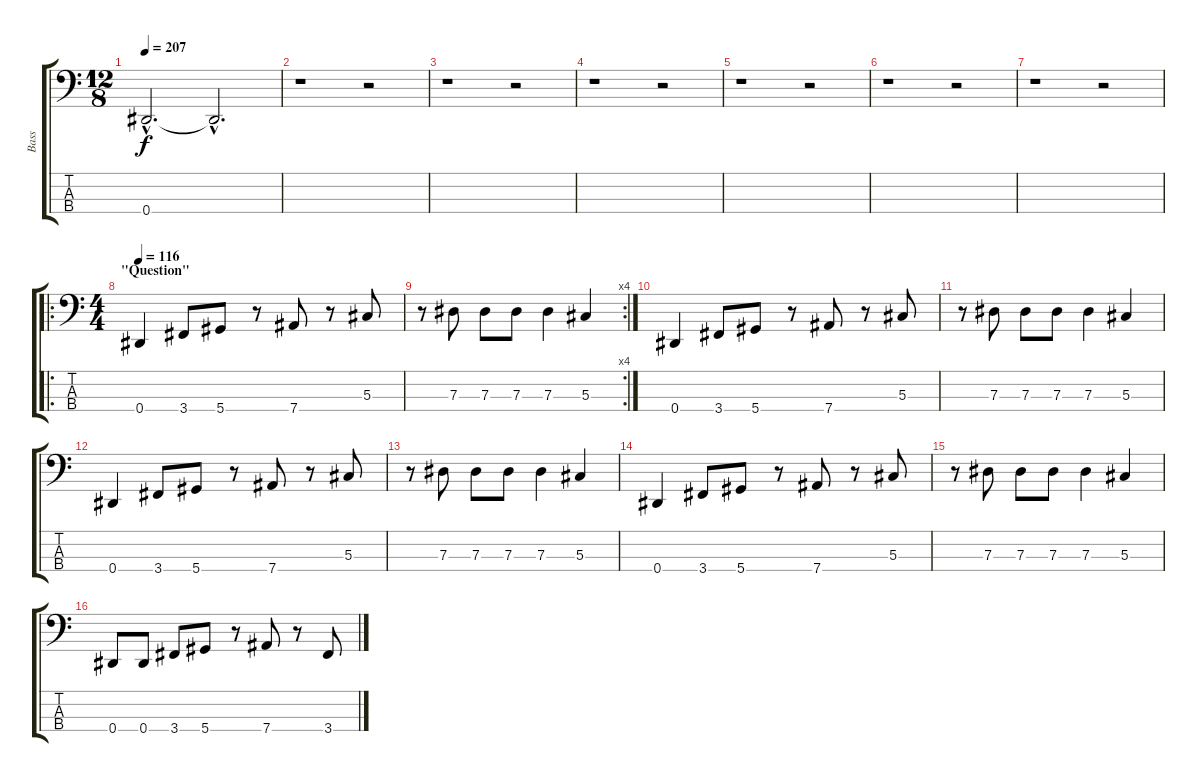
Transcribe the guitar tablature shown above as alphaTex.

\track ("Bass" "Bass") {instrument electricbasspick}
\staff {score tabs}
\tuning (Gb2 Db2 Ab1 Eb1) {hide}
\ts (12 8)
\tempo 207
\clef f4
\ks c
0.4{hac t}.2{d dy f} 0.4{hac t}.2{d} |
r.1 r.2 |
r.1 r.2 |
r.1 r.2 |
r.1 r.2 |
r.1 r.2 |
r.1 r.2 |
\ro
\ts (4 4)
\section ("" "\"Question\"")
\tempo 116
0.4.4 3.4.8 5.4.8 r.8 7.4.8 r.8 5.3.8 |
\rc 4
r.8 7.3.8 7.3.8 7.3.8 7.3.4 5.3.4 |
0.4.4 3.4.8 5.4.8 r.8 7.4.8 r.8 5.3.8 |
r.8 7.3.8 7.3.8 7.3.8 7.3.4 5.3.4 |
0.4.4 3.4.8 5.4.8 r.8 7.4.8 r.8 5.3.8 |
r.8 7.3.8 7.3.8 7.3.8 7.3.4 5.3.4 |
0.4.4 3.4.8 5.4.8 r.8 7.4.8 r.8 5.3.8 |
r.8 7.3.8 7.3.8 7.3.8 7.3.4 5.3.4 |
0.4.8 0.4.8 3.4.8 5.4.8 r.8 7.4.8 r.8 3.4.8
